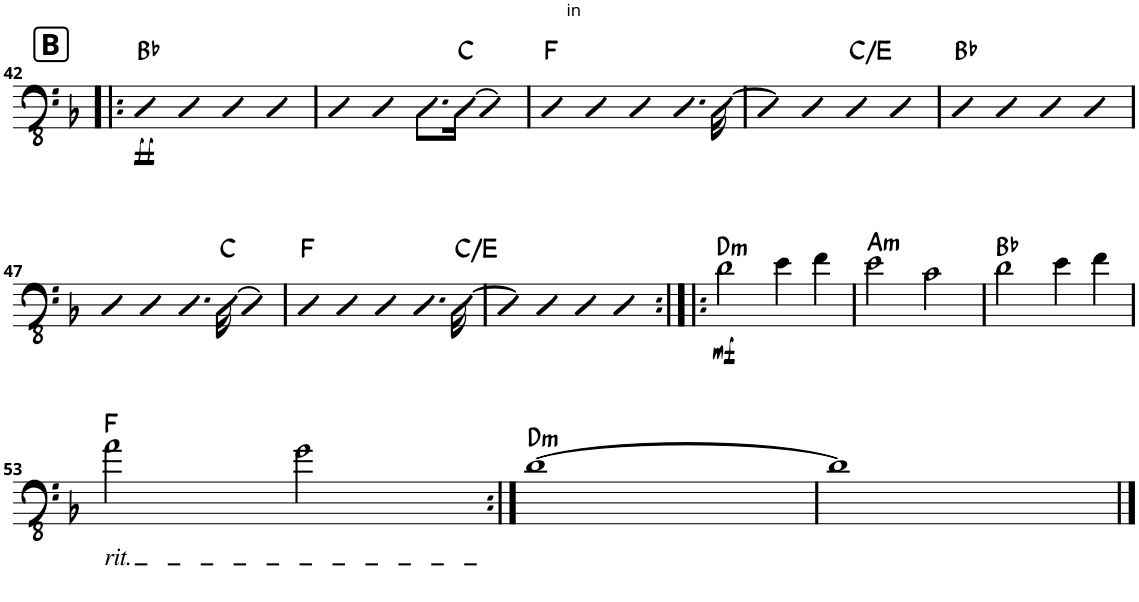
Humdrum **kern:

**kern	**dynam	**harte
*part1	*part1	*part1
*staff1	*staff1	*
*I"Piano	*	*
*I'Pno.	*	*
!!LO:PB:g=z
*clefFv4	*	*
*k[b-]	*	*
*M4/4	*	*
!!LO:REH:place=s1:a:B:cj:fs=14:t=B
=42!|:	=42!|:	=42!|:
!	!LO:DY:b	!
4DD	ff	Bb:maj
4DD	.	.
4DD	.	.
4DD	.	.
=43	=43	=43
4DD	.	.
4DD	.	.
8.DD\L	.	.
[16DD\Jk	.	C:maj
4DD]	.	.
=44	=44	=44
4DD	.	F:maj
4DD	.	.
4DD	.	.
8.DD	.	.
[16DD\	.	.
=45	=45	=45
4DD]	.	.
4DD	.	.
4DD	.	C:maj/3
4DD	.	.
=46	=46	=46
4DD	.	Bb:maj
4DD	.	.
4DD	.	.
4DD	.	.
!!LO:LB:g=z
=47	=47	=47
4DD	.	.
4DD	.	.
8.DD	.	.
[16DD\	.	C:maj
4DD]	.	.
=48	=48	=48
4DD	.	F:maj
4DD	.	.
4DD	.	.
8.DD	.	.
[16DD\	.	C:maj/3
=49	=49	=49
4DD]	.	.
4DD	.	.
4DD	.	.
4DD	.	.
=50:|!|:	=50:|!|:	=50:|!|:
!	!LO:DY:b	!LO:H:kt=m
2D\	mf	D:min
4E\	.	.
4F\	.	.
=51	=51	=51
!	!	!LO:H:kt=m
2E\	.	A:min
2C\	.	.
=52	=52	=52
2D\	.	Bb:maj
4E\	.	.
4F\	.	.
!!LO:LB:g=z
=53	=53	=53
!LO:TX:b:i:t=rit.	!	!
2A\	.	F:maj
2G\	.	.
=54:|!	=54:|!	=54:|!
!	!	!LO:H:kt=m
[1D	.	D:min
=55	=55	=55
1D]	.	.
==	==	==
*-	*-	*-
